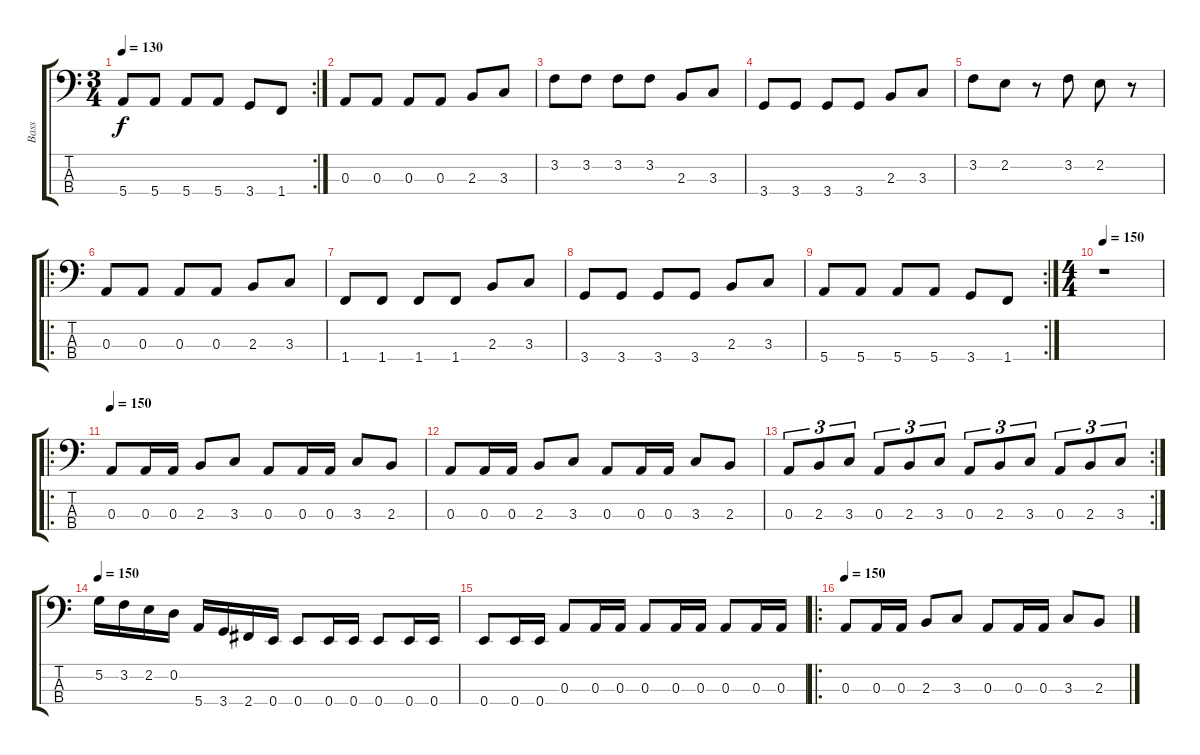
\track ("Bass" "Bass") {instrument electricbasspick}
\staff {score tabs}
\tuning (G2 D2 A1 E1) {hide}
\rc 2
\ts (3 4)
\tempo 130
\clef f4
\ks c
5.4.8{dy f} 5.4.8 5.4.8 5.4.8 3.4.8 1.4.8 |
0.3.8 0.3.8 0.3.8 0.3.8 2.3.8 3.3.8 |
3.2.8 3.2.8 3.2.8 3.2.8 2.3.8 3.3.8 |
3.4.8 3.4.8 3.4.8 3.4.8 2.3.8 3.3.8 |
3.2.8 2.2.8 r.8 3.2.8 2.2.8 r.8 |
\ro
0.3.8 0.3.8 0.3.8 0.3.8 2.3.8 3.3.8 |
1.4.8 1.4.8 1.4.8 1.4.8 2.3.8 3.3.8 |
3.4.8 3.4.8 3.4.8 3.4.8 2.3.8 3.3.8 |
\rc 2
5.4.8 5.4.8 5.4.8 5.4.8 3.4.8 1.4.8 |
\ts (4 4)
\tempo 150
r.1 |
\ro
\tempo 150
0.3.8 0.3.16 0.3.16 2.3.8 3.3.8 0.3.8 0.3.16 0.3.16 3.3.8 2.3.8 |
0.3.8 0.3.16 0.3.16 2.3.8 3.3.8 0.3.8 0.3.16 0.3.16 3.3.8 2.3.8 |
\rc 2
0.3.8{tu (3 2)} 2.3.8{tu (3 2)} 3.3.8{tu (3 2)} 0.3.8{tu (3 2)} 2.3.8{tu (3 2)} 3.3.8{tu (3 2)} 0.3.8{tu (3 2)} 2.3.8{tu (3 2)} 3.3.8{tu (3 2)} 0.3.8{tu (3 2)} 2.3.8{tu (3 2)} 3.3.8{tu (3 2)} |
\tempo 150
5.2.16 3.2.16 2.2.16 0.2.16 5.4.16 3.4.16 2.4.16 0.4.16 0.4.8 0.4.16 0.4.16 0.4.8 0.4.16 0.4.16 |
0.4.8 0.4.16 0.4.16 0.3.8 0.3.16 0.3.16 0.3.8 0.3.16 0.3.16 0.3.8 0.3.16 0.3.16 |
\ro
\tempo 150
0.3.8 0.3.16 0.3.16 2.3.8 3.3.8 0.3.8 0.3.16 0.3.16 3.3.8 2.3.8
